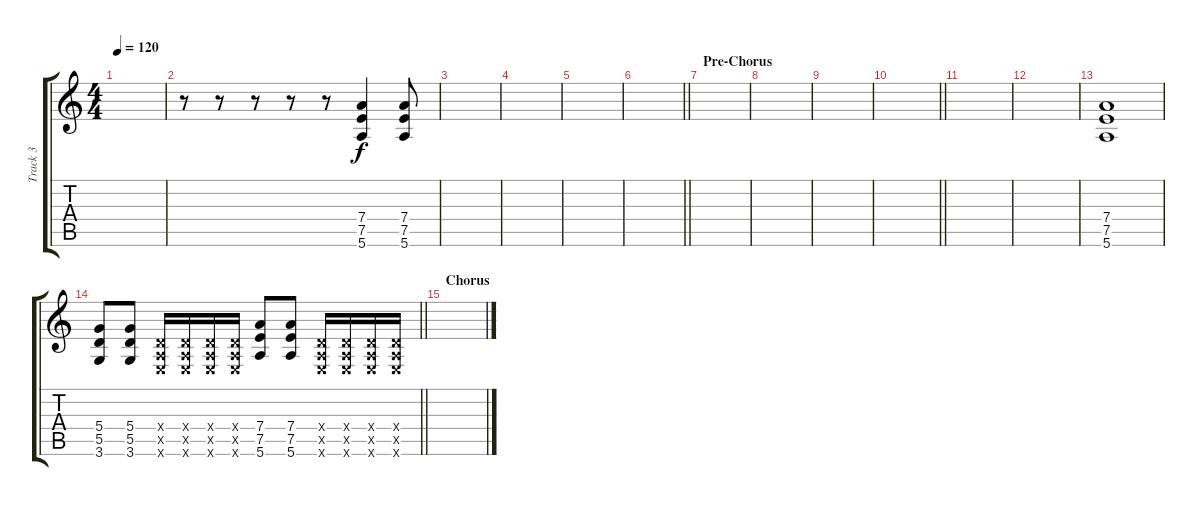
\track ("Track 3" "Track 3") {instrument overdrivenguitar}
\staff {score tabs}
\tuning (E4 B3 G3 D3 A2 E2) {hide}
\ts (4 4)
\tempo 120
\clef g2
\ks c
|
r.8 r.8 r.8 r.8 r.8 (7.4 7.5 5.6).4 (7.4 7.5 5.6).8 |
|
|
|
\barLineRight lightlight
|
\section ("" "Pre-Chorus")
|
|
|
\barLineRight lightlight
|
|
|
(7.4 7.5 5.6).1 |
\barLineRight lightlight
(5.4 5.5 3.6).8 (5.4 5.5 3.6).8 (0.4{x} 0.5{x} 0.6{x}).16 (0.4{x} 0.5{x} 0.6{x}).16 (0.4{x} 0.5{x} 0.6{x}).16 (0.4{x} 0.5{x} 0.6{x}).16 (7.4 7.5 5.6).8 (7.4 7.5 5.6).8 (0.4{x} 0.5{x} 0.6{x}).16 (0.4{x} 0.5{x} 0.6{x}).16 (0.4{x} 0.5{x} 0.6{x}).16 (0.4{x} 0.5{x} 0.6{x}).16 |
\section ("" "Chorus")
